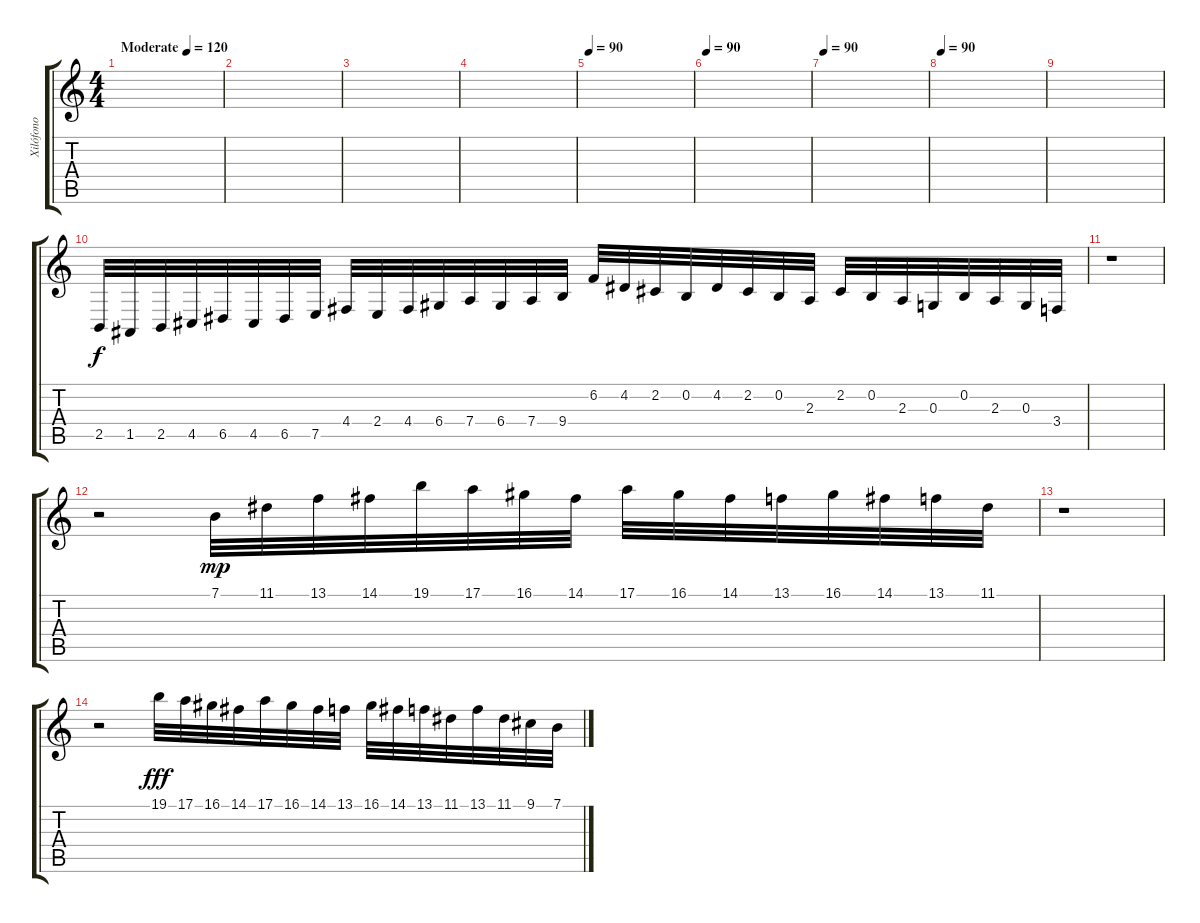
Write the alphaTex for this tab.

\track ("Xilófono" "Xilófono") {instrument vibraphone}
\staff {score tabs}
\tuning (E4 B3 G3 D3 A2 E2) {hide}
\ts (4 4)
\tempo (120 "Moderate")
\clef g2
\ks c
|
|
|
|
\tempo 90
|
\tempo 90
|
\tempo 90
|
\tempo 90
|
|
2.5.32 1.5.32 2.5.32 4.5.32 6.5.32 4.5.32 6.5.32 7.5.32 4.4.32 2.4.32 4.4.32 6.4.32 7.4.32 6.4.32 7.4.32 9.4.32 6.2.32 4.2.32 2.2.32 0.2.32 4.2.32 2.2.32 0.2.32 2.3.32 2.2.32 0.2.32 2.3.32 0.3.32 0.2.32 2.3.32 0.3.32 3.4.32 |
r.1 |
r.2 7.1.32{dy mp} 11.1.32 13.1.32 14.1.32 19.1.32 17.1.32 16.1.32 14.1.32 17.1.32 16.1.32 14.1.32 13.1.32 16.1.32 14.1.32 13.1.32 11.1.32 |
r.1 |
r.2 19.1.32{dy fff} 17.1.32 16.1.32 14.1.32 17.1.32 16.1.32 14.1.32 13.1.32 16.1.32 14.1.32 13.1.32 11.1.32 13.1.32 11.1.32 9.1.32 7.1.32
